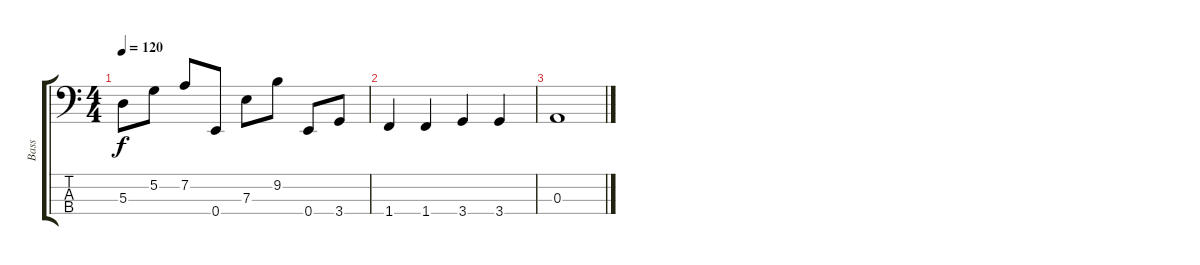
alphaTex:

\track ("Bass" "Bass") {instrument electricbassfinger}
\staff {score tabs}
\tuning (G2 D2 A1 E1) {hide}
\ts (4 4)
\tempo 120
\clef f4
\ks c
5.3{t}.8{dy f} 5.2.8 7.2.8 0.4.8 7.3.8 9.2.8 0.4.8 3.4.8 |
1.4.4 1.4.4 3.4.4 3.4.4 |
0.3.1
